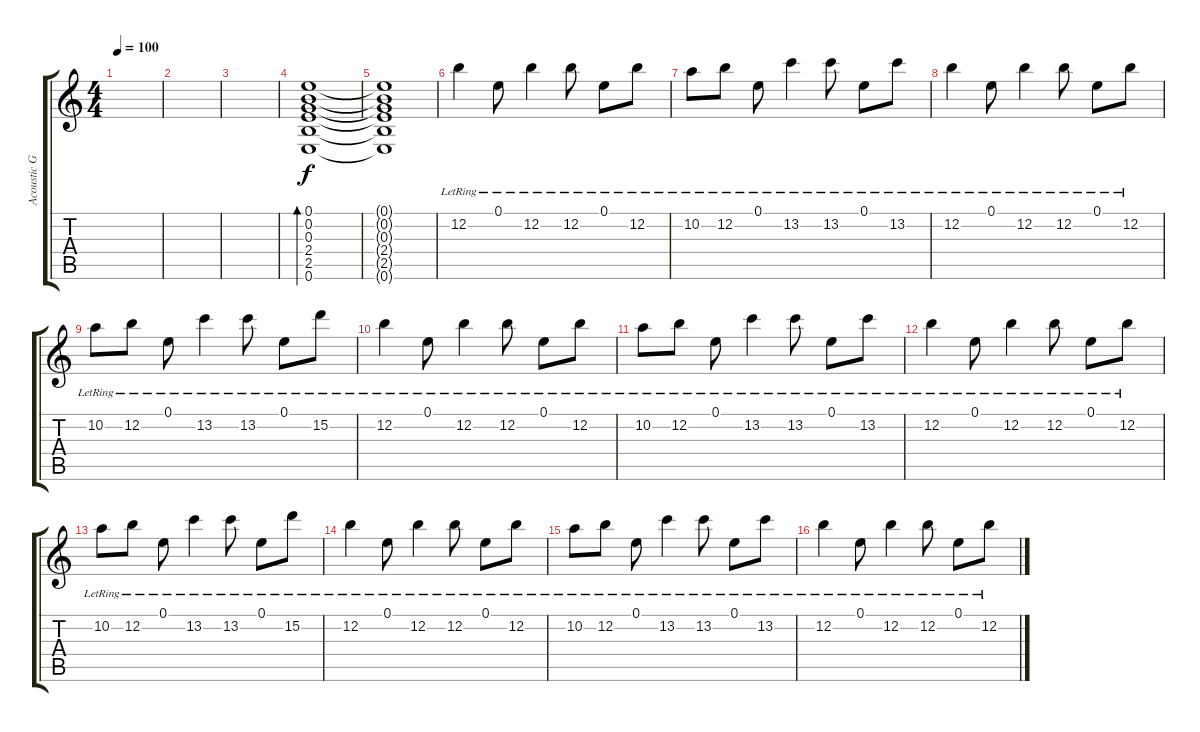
\track ("Acoustic Guitar" "Acoustic G") {instrument acousticguitarsteel}
\staff {score tabs}
\tuning (E4 B3 G3 D3 A2 E2) {hide}
\ts (4 4)
\tempo 100
\clef g2
\ks c
|
|
|
(0.1 0.2 0.3 2.4 2.5 0.6).1{bd 240} |
(0.1{t} 0.2{t} 0.3{t} 2.4{t} 2.5{t} 0.6{t}).1 |
12.2{lr}.4 0.1{lr}.8 12.2{lr}.4 12.2{lr}.8 0.1{lr}.8 12.2{lr}.8 |
10.2{lr}.8 12.2{lr}.8 0.1{lr}.8 13.2{lr}.4 13.2{lr}.8 0.1{lr}.8 13.2{lr}.8 |
12.2{lr}.4 0.1{lr}.8 12.2{lr}.4 12.2{lr}.8 0.1{lr}.8 12.2{lr}.8 |
10.2{lr}.8 12.2{lr}.8 0.1{lr}.8 13.2{lr}.4 13.2{lr}.8 0.1{lr}.8 15.2{lr}.8 |
12.2{lr}.4 0.1{lr}.8 12.2{lr}.4 12.2{lr}.8 0.1{lr}.8 12.2{lr}.8 |
10.2{lr}.8 12.2{lr}.8 0.1{lr}.8 13.2{lr}.4 13.2{lr}.8 0.1{lr}.8 13.2{lr}.8 |
12.2{lr}.4 0.1{lr}.8 12.2{lr}.4 12.2{lr}.8 0.1{lr}.8 12.2{lr}.8 |
10.2{lr}.8 12.2{lr}.8 0.1{lr}.8 13.2{lr}.4 13.2{lr}.8 0.1{lr}.8 15.2{lr}.8 |
12.2{lr}.4 0.1{lr}.8 12.2{lr}.4 12.2{lr}.8 0.1{lr}.8 12.2{lr}.8 |
10.2{lr}.8 12.2{lr}.8 0.1{lr}.8 13.2{lr}.4 13.2{lr}.8 0.1{lr}.8 13.2{lr}.8 |
12.2{lr}.4 0.1{lr}.8 12.2{lr}.4 12.2{lr}.8 0.1{lr}.8 12.2{lr}.8
